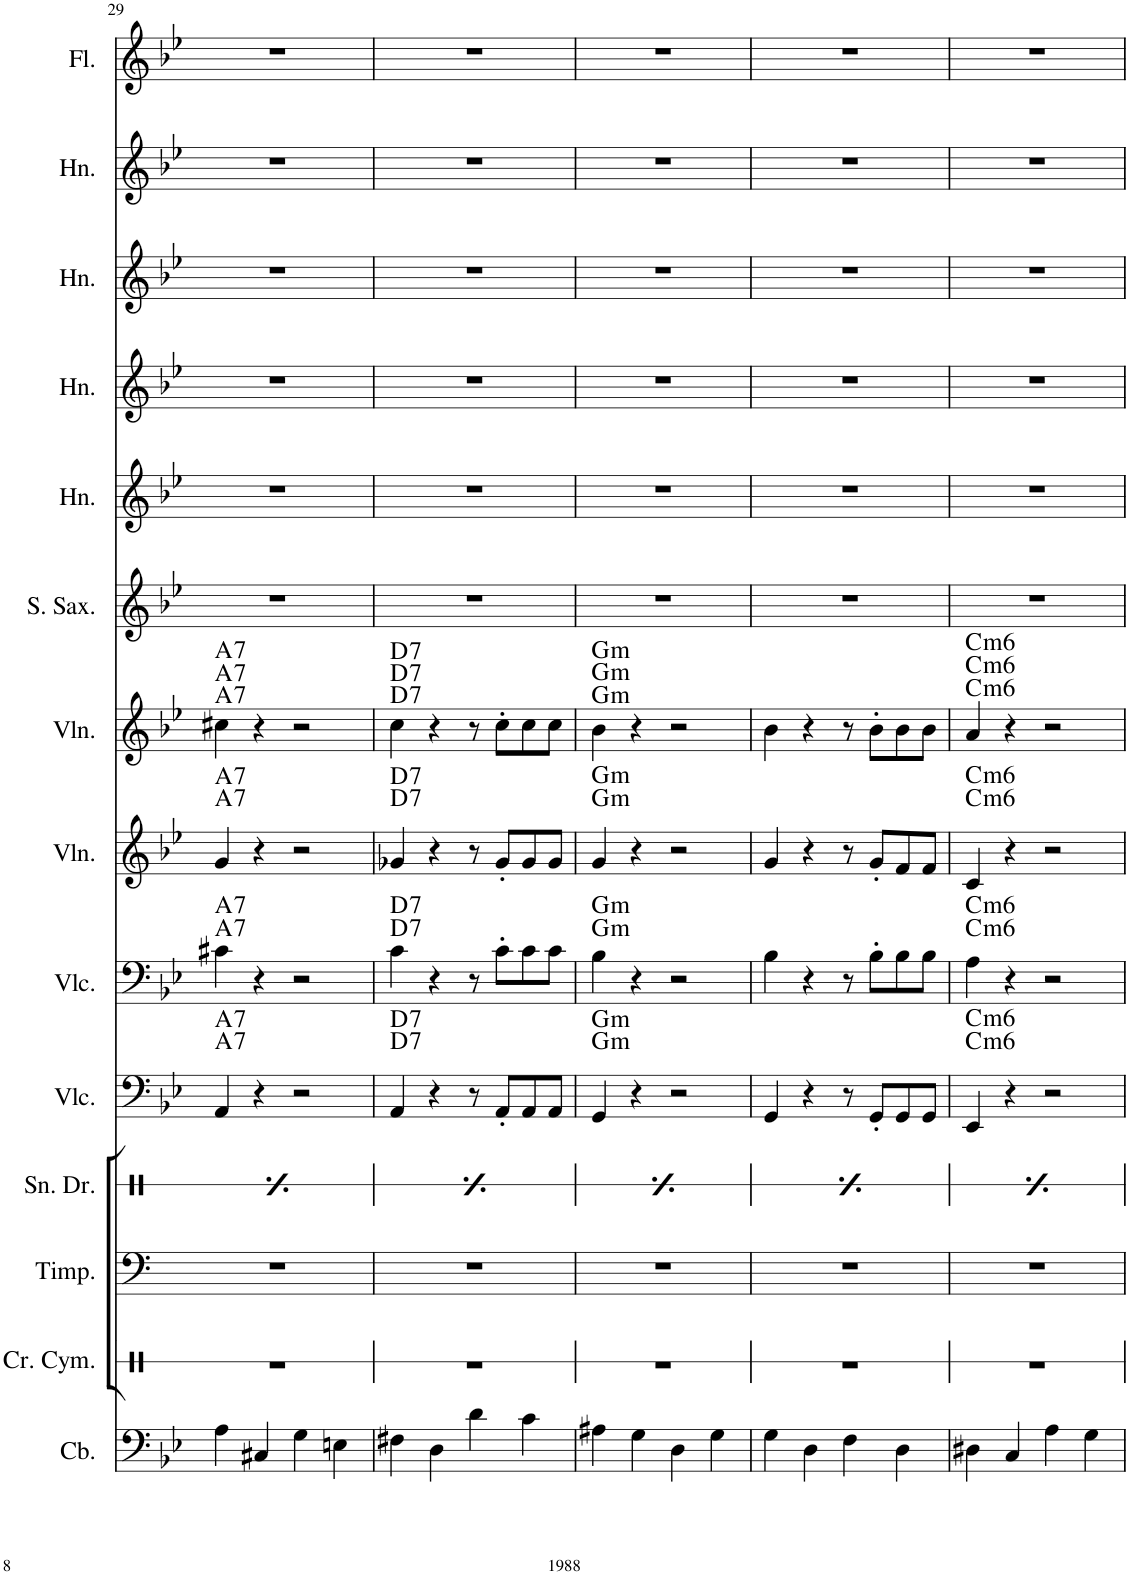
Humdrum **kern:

**kern	**kern	**kern	**kern	**kern	**kern	**harte	**kern	**kern	**harte	**kern	**kern	**kern	**kern	**kern	**kern
*part14	*part13	*part12	*part11	*part10	*part9	*part9	*part8	*part7	*part7	*part6	*part5	*part4	*part3	*part2	*part1
*staff14	*staff13	*staff12	*staff11	*staff10	*staff9	*	*staff8	*staff7	*	*staff6	*staff5	*staff4	*staff3	*staff2	*staff1
*I"Contrabass	*I"Crash Cymbal	*I"Timpani	*I"Snare Drum	*I"Violoncello	*I"Violoncello	*	*I"Violin	*I"Violin	*	*I"Soprano Saxophone	*I"Horn	*I"Horn	*I"Horn	*I"Horn	*I"Flute
*I'Cb.	*I'Cr. Cym.	*I'Timp.	*I'Sn. Dr.	*I'Vlc.	*I'Vlc.	*	*I'Vln.	*I'Vln.	*	*I'S. Sax.	*I'Hn.	*I'Hn.	*I'Hn.	*I'Hn.	*I'Fl.
!!LO:PB:g=z
*clefF4	*clefX	*clefF4	*clefX	*clefF4	*clefF4	*	*clefG2	*clefG2	*	*clefG2	*clefG2	*clefG2	*clefG2	*clefG2	*clefG2
*ITrd7c12	*	*	*	*	*	*	*	*	*	*ITrd1c2	*ITrd4c7	*ITrd4c7	*ITrd4c7	*ITrd4c7	*
*k[b-e-]	*k[]	*k[]	*k[]	*k[b-e-]	*k[b-e-]	*	*k[b-e-]	*k[b-e-]	*	*k[b-e-]	*k[b-e-]	*k[b-e-]	*k[b-e-]	*k[b-e-]	*k[b-e-]
*M4/4	*M4/4	*M4/4	*M4/4	*M4/4	*M4/4	*	*M4/4	*M4/4	*	*M4/4	*M4/4	*M4/4	*M4/4	*M4/4	*M4/4
=29	=29	=29	=29	=29	=29	=29	=29	=29	=29	=29	=29	=29	=29	=29	=29
.	.	.	8qb/	.	.	.	.	.	.	.	.	.	.	.	.
!	!	!	!	!	!	!LO:H:n=1:kt=7	!	!	!	!	!	!	!	!	!
!	!	!	!	!	!	!LO:H:n=2:kt=7	!	!	!LO:H:n=1:kt=7	!	!	!	!	!	!
!	!	!	!	!	!	!	!	!	!LO:H:n=2:kt=7	!	!	!	!	!	!
!	!	!	!	!	!	!	!	!	!LO:H:n=3:kt=7	!	!	!	!	!	!
4A\	1r	1r	4b\	4AA/	4c#X\	A:7 A:7	4g/	4cc#X\	A:7 A:7 A:7	1r	1r	1r	1r	1r	1r
*	*	*	*tremolo	*	*	*	*	*	*	*	*	*	*	*	*
4C#X/	.	.	32b/LLL	4r	4r	.	4r	4r	.	.	.	.	.	.	.
.	.	.	32b/	.	.	.	.	.	.	.	.	.	.	.	.
.	.	.	32b/	.	.	.	.	.	.	.	.	.	.	.	.
.	.	.	32b/	.	.	.	.	.	.	.	.	.	.	.	.
.	.	.	32b/	.	.	.	.	.	.	.	.	.	.	.	.
.	.	.	32b/	.	.	.	.	.	.	.	.	.	.	.	.
.	.	.	32b/	.	.	.	.	.	.	.	.	.	.	.	.
.	.	.	32b/JJJ	.	.	.	.	.	.	.	.	.	.	.	.
*	*	*	*Xtremolo	*	*	*	*	*	*	*	*	*	*	*	*
4G\	.	.	8b\L	2r	2r	.	2r	2r	.	.	.	.	.	.	.
.	.	.	8b\	.	.	.	.	.	.	.	.	.	.	.	.
4En\	.	.	8b\	.	.	.	.	.	.	.	.	.	.	.	.
.	.	.	8b\J	.	.	.	.	.	.	.	.	.	.	.	.
=30	=30	=30	=30	=30	=30	=30	=30	=30	=30	=30	=30	=30	=30	=30	=30
.	.	.	8qb/	.	.	.	.	.	.	.	.	.	.	.	.
!	!	!	!	!	!	!LO:H:n=1:kt=7	!	!	!	!	!	!	!	!	!
!	!	!	!	!	!	!LO:H:n=2:kt=7	!	!	!LO:H:n=1:kt=7	!	!	!	!	!	!
!	!	!	!	!	!	!	!	!	!LO:H:n=2:kt=7	!	!	!	!	!	!
!	!	!	!	!	!	!	!	!	!LO:H:n=3:kt=7	!	!	!	!	!	!
4F#X\	1r	1r	4b\	4AA/	4c\	D:7 D:7	4g-X/	4cc\	D:7 D:7 D:7	1r	1r	1r	1r	1r	1r
*	*	*	*tremolo	*	*	*	*	*	*	*	*	*	*	*	*
4D\	.	.	32b/LLL	4r	4r	.	4r	4r	.	.	.	.	.	.	.
.	.	.	32b/	.	.	.	.	.	.	.	.	.	.	.	.
.	.	.	32b/	.	.	.	.	.	.	.	.	.	.	.	.
.	.	.	32b/	.	.	.	.	.	.	.	.	.	.	.	.
.	.	.	32b/	.	.	.	.	.	.	.	.	.	.	.	.
.	.	.	32b/	.	.	.	.	.	.	.	.	.	.	.	.
.	.	.	32b/	.	.	.	.	.	.	.	.	.	.	.	.
.	.	.	32b/JJJ	.	.	.	.	.	.	.	.	.	.	.	.
*	*	*	*Xtremolo	*	*	*	*	*	*	*	*	*	*	*	*
4d\	.	.	8b\L	8r	8r	.	8r	8r	.	.	.	.	.	.	.
.	.	.	8b\	8AA'/L	8c'\L	.	8g-'/L	8cc'\L	.	.	.	.	.	.	.
4c\	.	.	8b\	8AA/	8c\	.	8g-/	8cc\	.	.	.	.	.	.	.
.	.	.	8b\J	8AA/J	8c\J	.	8g-/J	8cc\J	.	.	.	.	.	.	.
=31	=31	=31	=31	=31	=31	=31	=31	=31	=31	=31	=31	=31	=31	=31	=31
.	.	.	8qb/	.	.	.	.	.	.	.	.	.	.	.	.
!	!	!	!	!	!	!LO:H:n=1:kt=m	!	!	!	!	!	!	!	!	!
!	!	!	!	!	!	!LO:H:n=2:kt=m	!	!	!LO:H:n=1:kt=m	!	!	!	!	!	!
!	!	!	!	!	!	!	!	!	!LO:H:n=2:kt=m	!	!	!	!	!	!
!	!	!	!	!	!	!	!	!	!LO:H:n=3:kt=m	!	!	!	!	!	!
4A#X\	1r	1r	4b\	4GG/	4B-\	G:min G:min	4g/	4b-\	G:min G:min G:min	1r	1r	1r	1r	1r	1r
*	*	*	*tremolo	*	*	*	*	*	*	*	*	*	*	*	*
4G\	.	.	32b/LLL	4r	4r	.	4r	4r	.	.	.	.	.	.	.
.	.	.	32b/	.	.	.	.	.	.	.	.	.	.	.	.
.	.	.	32b/	.	.	.	.	.	.	.	.	.	.	.	.
.	.	.	32b/	.	.	.	.	.	.	.	.	.	.	.	.
.	.	.	32b/	.	.	.	.	.	.	.	.	.	.	.	.
.	.	.	32b/	.	.	.	.	.	.	.	.	.	.	.	.
.	.	.	32b/	.	.	.	.	.	.	.	.	.	.	.	.
.	.	.	32b/JJJ	.	.	.	.	.	.	.	.	.	.	.	.
*	*	*	*Xtremolo	*	*	*	*	*	*	*	*	*	*	*	*
4D\	.	.	8b\L	2r	2r	.	2r	2r	.	.	.	.	.	.	.
.	.	.	8b\	.	.	.	.	.	.	.	.	.	.	.	.
4G\	.	.	8b\	.	.	.	.	.	.	.	.	.	.	.	.
.	.	.	8b\J	.	.	.	.	.	.	.	.	.	.	.	.
=32	=32	=32	=32	=32	=32	=32	=32	=32	=32	=32	=32	=32	=32	=32	=32
.	.	.	8qb/	.	.	.	.	.	.	.	.	.	.	.	.
4G\	1r	1r	4b\	4GG/	4B-\	.	4g/	4b-\	.	1r	1r	1r	1r	1r	1r
*	*	*	*tremolo	*	*	*	*	*	*	*	*	*	*	*	*
4D\	.	.	32b/LLL	4r	4r	.	4r	4r	.	.	.	.	.	.	.
.	.	.	32b/	.	.	.	.	.	.	.	.	.	.	.	.
.	.	.	32b/	.	.	.	.	.	.	.	.	.	.	.	.
.	.	.	32b/	.	.	.	.	.	.	.	.	.	.	.	.
.	.	.	32b/	.	.	.	.	.	.	.	.	.	.	.	.
.	.	.	32b/	.	.	.	.	.	.	.	.	.	.	.	.
.	.	.	32b/	.	.	.	.	.	.	.	.	.	.	.	.
.	.	.	32b/JJJ	.	.	.	.	.	.	.	.	.	.	.	.
*	*	*	*Xtremolo	*	*	*	*	*	*	*	*	*	*	*	*
4F\	.	.	8b\L	8r	8r	.	8r	8r	.	.	.	.	.	.	.
.	.	.	8b\	8GG'/L	8B-'\L	.	8g'/L	8b-'\L	.	.	.	.	.	.	.
4D\	.	.	8b\	8GG/	8B-\	.	8f/	8b-\	.	.	.	.	.	.	.
.	.	.	8b\J	8GG/J	8B-\J	.	8f/J	8b-\J	.	.	.	.	.	.	.
=33	=33	=33	=33	=33	=33	=33	=33	=33	=33	=33	=33	=33	=33	=33	=33
.	.	.	8qb/	.	.	.	.	.	.	.	.	.	.	.	.
!	!	!	!	!	!	!LO:H:n=1:kt=m6	!	!	!	!	!	!	!	!	!
!	!	!	!	!	!	!LO:H:n=2:kt=m6	!	!	!LO:H:n=1:kt=m6	!	!	!	!	!	!
!	!	!	!	!	!	!	!	!	!LO:H:n=2:kt=m6	!	!	!	!	!	!
!	!	!	!	!	!	!	!	!	!LO:H:n=3:kt=m6	!	!	!	!	!	!
4D#X\	1r	1r	4b\	4EE-/	4A\	C:min6 C:min6	4c/	4a/	C:min6 C:min6 C:min6	1r	1r	1r	1r	1r	1r
*	*	*	*tremolo	*	*	*	*	*	*	*	*	*	*	*	*
4C/	.	.	32b/LLL	4r	4r	.	4r	4r	.	.	.	.	.	.	.
.	.	.	32b/	.	.	.	.	.	.	.	.	.	.	.	.
.	.	.	32b/	.	.	.	.	.	.	.	.	.	.	.	.
.	.	.	32b/	.	.	.	.	.	.	.	.	.	.	.	.
.	.	.	32b/	.	.	.	.	.	.	.	.	.	.	.	.
.	.	.	32b/	.	.	.	.	.	.	.	.	.	.	.	.
.	.	.	32b/	.	.	.	.	.	.	.	.	.	.	.	.
.	.	.	32b/JJJ	.	.	.	.	.	.	.	.	.	.	.	.
*	*	*	*Xtremolo	*	*	*	*	*	*	*	*	*	*	*	*
4A\	.	.	8b\L	2r	2r	.	2r	2r	.	.	.	.	.	.	.
.	.	.	8b\	.	.	.	.	.	.	.	.	.	.	.	.
4G\	.	.	8b\	.	.	.	.	.	.	.	.	.	.	.	.
.	.	.	8b\J	.	.	.	.	.	.	.	.	.	.	.	.
=	=	=	=	=	=	=	=	=	=	=	=	=	=	=	=
*-	*-	*-	*-	*-	*-	*-	*-	*-	*-	*-	*-	*-	*-	*-	*-
